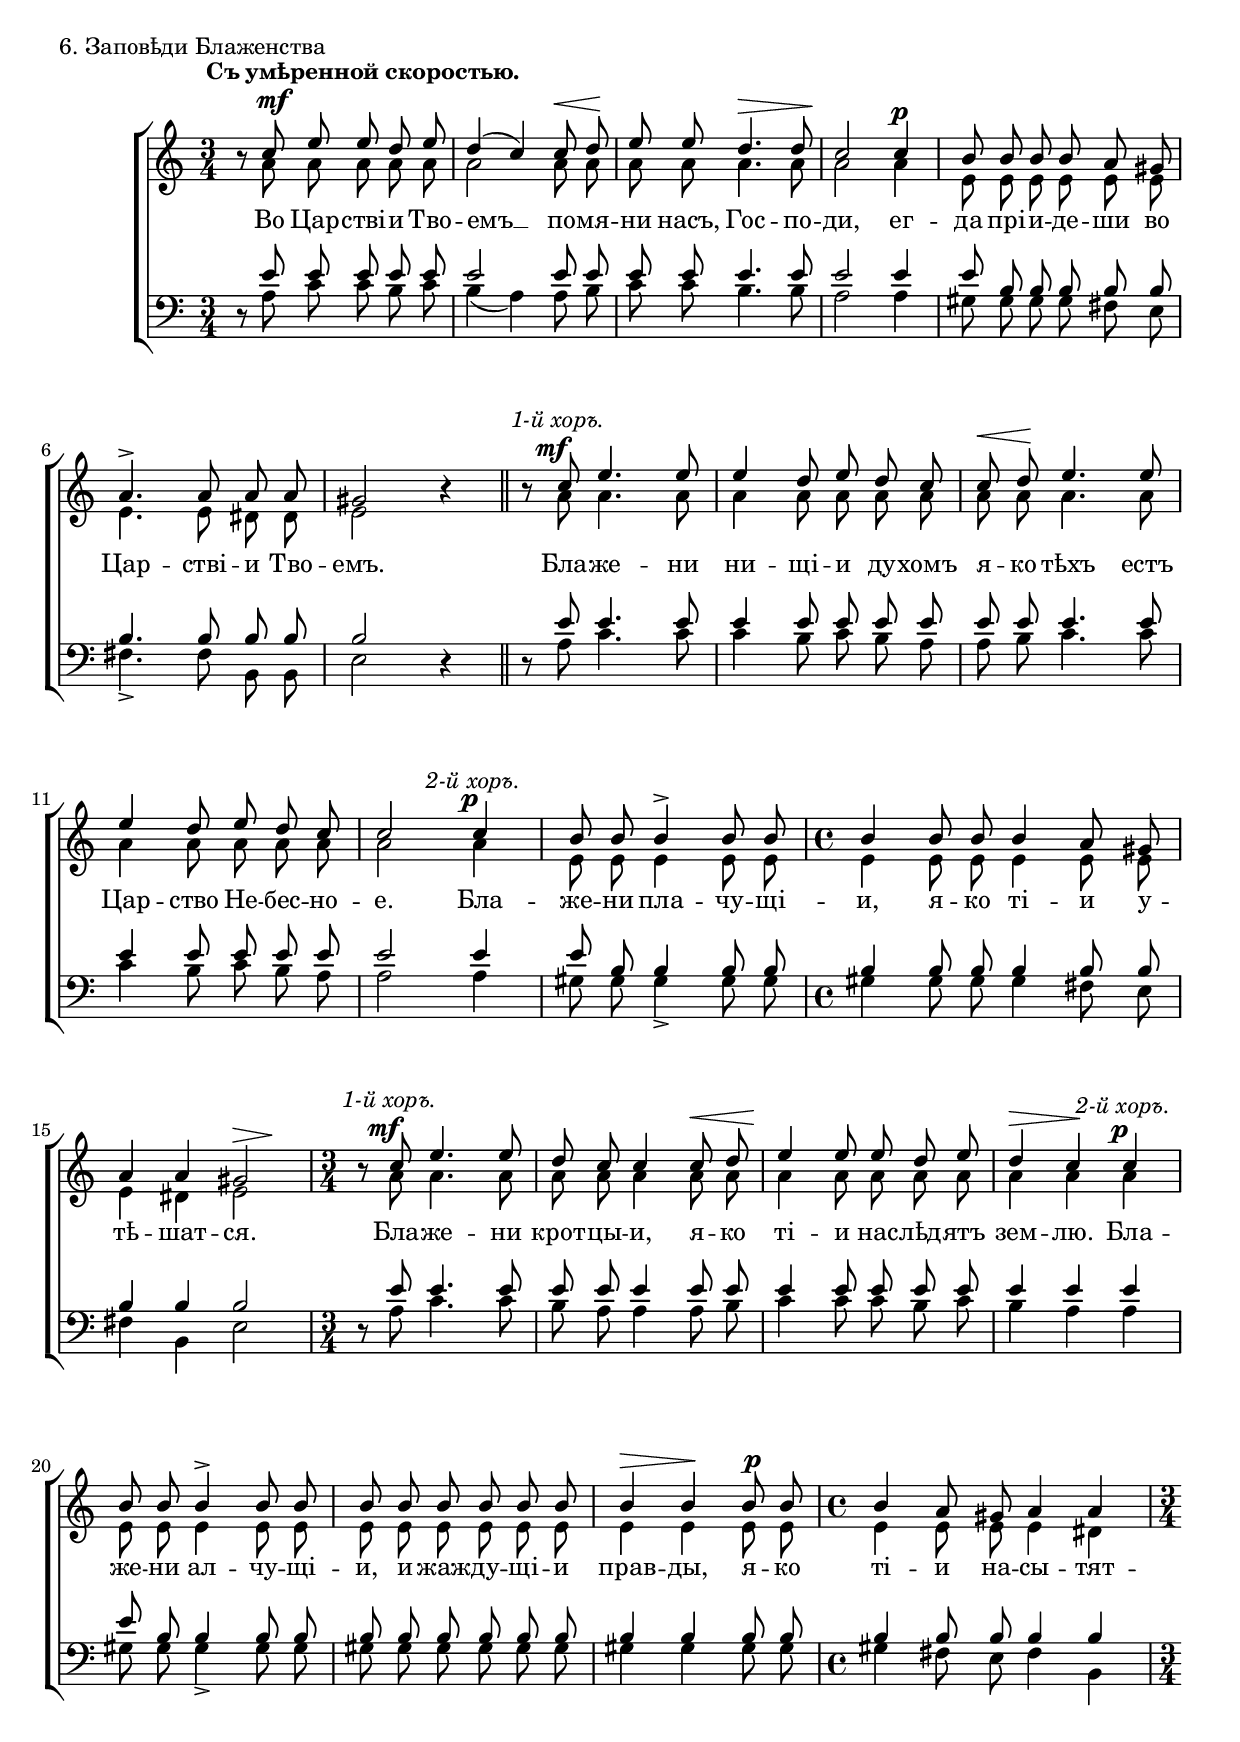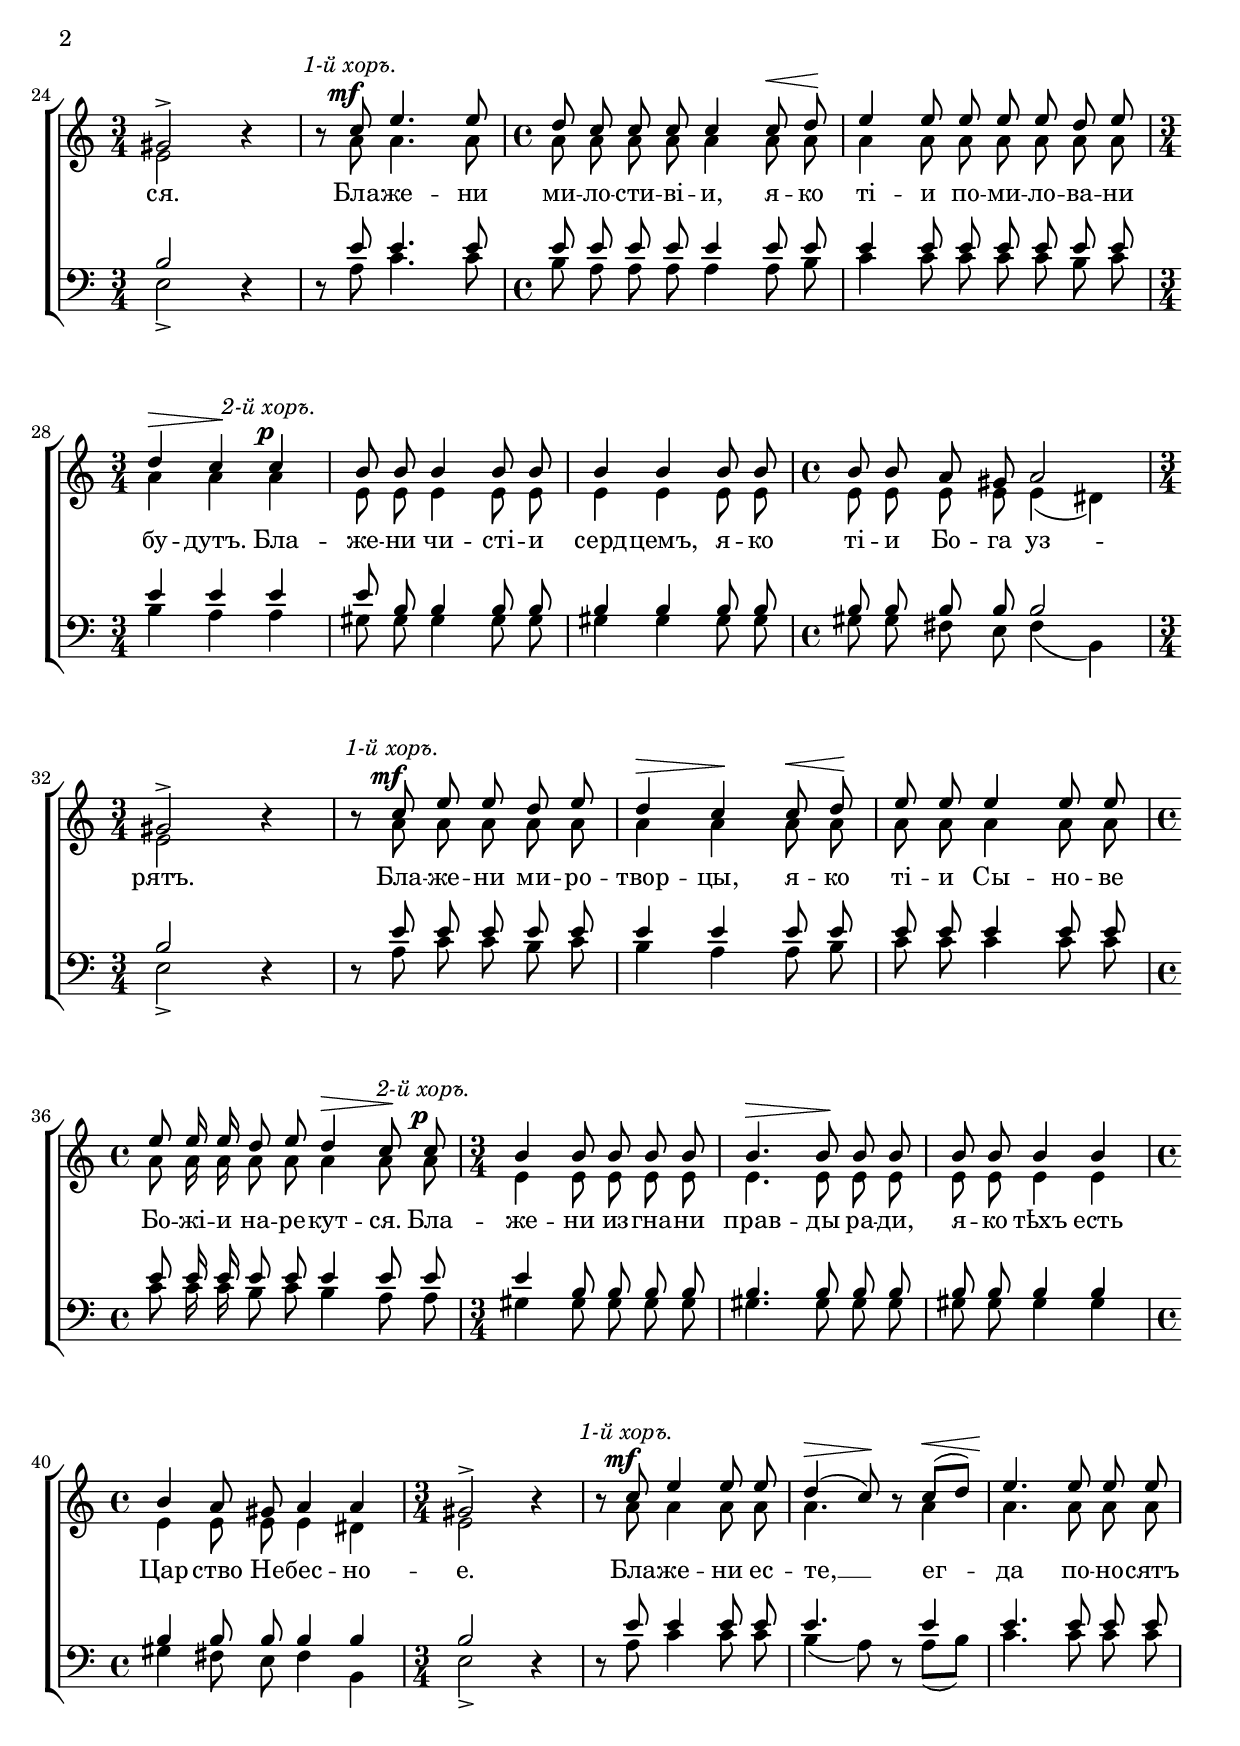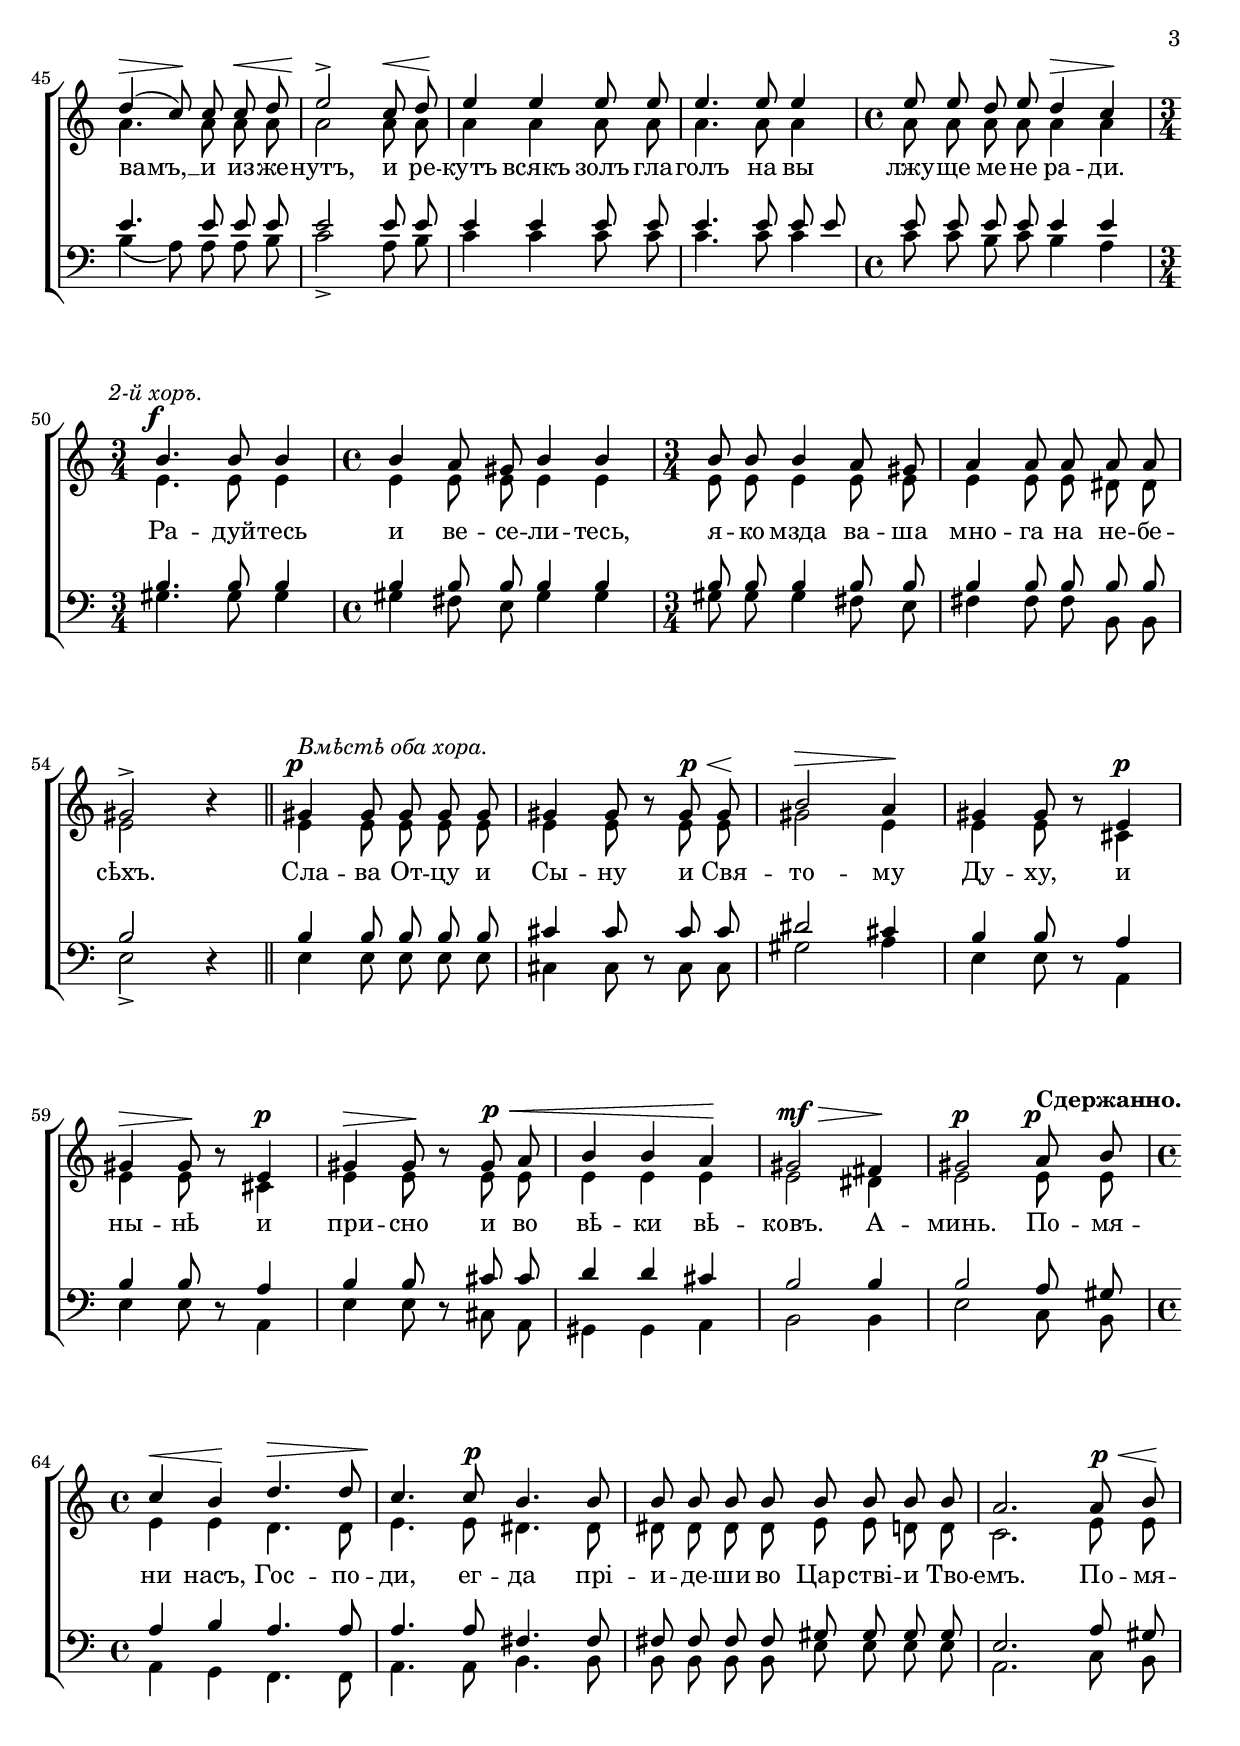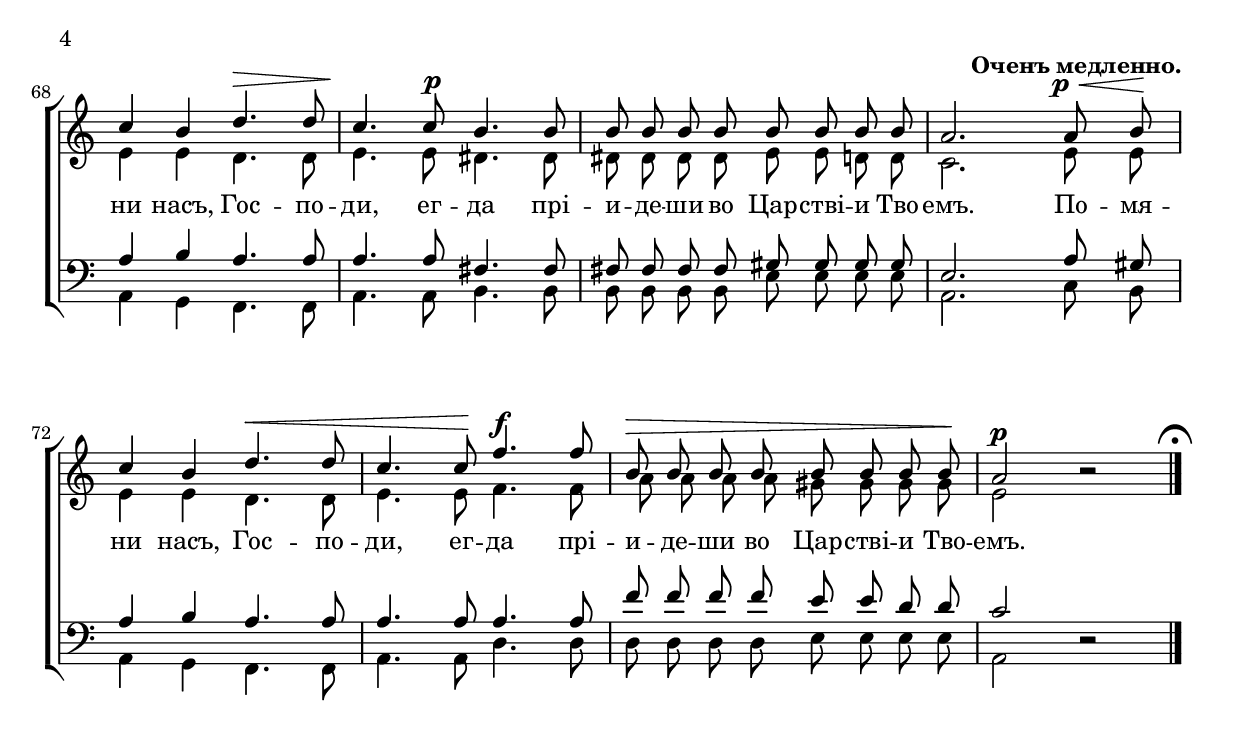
primo = \markup{ \italic "1-й хоръ." }
secondo = \markup{ \italic "2-й хоръ." }
both = \markup { \italic "Вмѣстѣ оба хора." }

sopNotes = {
	\set Score.tempoWholesPerMinute = #(ly:make-moment 76 4)
	\time 3/4 \key c \major
	r8 c''8 e''8 e''8 d''8 e''8 | d''4( c''4) c''8 d''8 | e''8 e''8 d''4. d''8 | c''2 c''4 |
	
	b'8 b'8 b'8 b'8 a'8 gis'8 | a'4.-> a'8 a'8 a'8 | gis'2 r4 | r8 c''8 e''4. e''8 | e''4 d''8 e''8 d''8 c''8 |
	c''8 d''8 e''4. e''8 | e''4 d''8 e''8 d''8 c''8 | c''2 c''4 | b'8 b'8 b'4-> b'8 b'8 | \time 4/4 b'4 b'8 b'8 b'4 a'8 gis'8 |
	a'4 a'4 gis'2 | \time 3/4 r8 c''8 e''4. e''8 | d''8 c''8 c''4 c''8 d''8 | e''4 e''8 e''8 d''8 e''8 | d''4 c''4 c''4 |
	
	b'8 b'8 b'4-> b'8 b'8 | b'8 b'8 b'8 b'8 b'8 b'8 | b'4 b'4 b'8 b'8 | \time 4/4 b'4 a'8 gis'8 a'4 a'4 | \time 3/4
	gis'2-> r4 | r8 c''8 e''4. e''8 | \time 4/4 d''8 c''8 c''8 c''8 c''4 c''8 d''8 | e''4 e''8 e''8 e''8 e''8 d''8 e''8 | \time 3/4
	d''4 c''4 c''4 | b'8 b'8 b'4 b'8 b'8 | b'4 b'4 b'8 b'8 | \time 4/4 b'8 b'8 a'8 gis'8 a'2 | \time 3/4 gis'2-> r4 |
	
	r8 c''8 e''8 e''8 d''8 e''8 | d''4 c''4 c''8 d''8 | e''8 e''8 e''4 e''8 e''8 | \time 4/4 e''8 e''16 e''16 d''8 e''8 d''4 c''8 c''8 | \time 3/4
	b'4 b'8 b'8 b'8 b'8 | b'4. b'8 b'8 b'8 | b'8 b'8 b'4 b'4 | \time 4/4 b'4 a'8 gis'8 a'4 a'4 | \time 3/4 gis'2-> r4 |
	r8 c''8 e''4 e''8 e''8 | d''4( c''8) r8 c''8([ d''8]) | e''4. e''8 e''8 e''8 | d''4( c''8) c''8 c''8 d''8 | e''2-> c''8 d''8 |
	
	e''4 e''4 e''8 e''8 | e''4. e''8 e''4 | \time 4/4 e''8 e''8 d''8 e''8 d''4 c''4 | \time 3/4 b'4. b'8 b'4 | \time 4/4 b'4 a'8 gis'8 b'4 b'4 | \time 3/4
	b'8 b'8 b'4 a'8 gis'8 | a'4 a'8 a'8 a'8 a'8 | gis'2-> r4 \bar "||" gis'4 gis'8 gis'8 gis'8 gis'8 | gis'4 gis'8 r8 gis'8 gis'8 |
	b'2 a'4 | gis'4 gis'8 r8 e'4 | gis'4 gis'8 r8 e'4 | gis'4 gis'8 r8 gis'8 a'8 | b'4 b'4 a'4 | gis'2 fis'4 |
	
	gis'2 a'8 b'8 | \time 4/4 c''4 b'4 d''4. d''8 | c''4. c''8 b'4. b'8 | b'8 b'8 b'8 b'8 b'8 b'8 b'8 b'8 |
	a'2. a'8 b'8 | c''4 b'4 d''4. d''8 | c''4. c''8 b'4. b'8 | b'8 b'8 b'8 b'8 b'8 b'8 b'8 b'8 |
	a'2. a'8 b'8 | c''4 b'4 d''4. d''8 | c''4. c''8 f''4. f''8 | b'8 b'8 b'8 b'8 b'8 b'8 b'8 b'8 | a'2 r2 \bar "|."
}
altNotes = {
	r8 a'8 a'8 a'8 a'8 a'8 | a'2 a'8 a'8 | a'8 a'8 a'4. a'8 | a'2 a'4 |
	
	e'8 e'8 e'8 e'8 e'8 e'8 | e'4. e'8 dis'8 dis'8 | e'2 r4 | r8 a'8 a'4. a'8 | a'4 a'8 a'8 a'8 a'8 |
	a'8 a'8 a'4. a'8 | a'4 a'8 a'8 a'8 a'8 | a'2 a'4 | e'8 e'8 e'4 e'8 e'8 | e'4 e'8 e'8 e'4 e'8 e'8 |
	e'4 dis'4 e'2 | r8 a'8 a'4. a'8 | a'8 a'8 a'4 a'8 a'8 | a'4 a'8 a'8 a'8 a'8 | a'4 a'4 a'4 |
	
	e'8 e'8 e'4 e'8 e'8 | e'8 e'8 e'8 e'8 e'8 e'8 | e'4 e'4 e'8 e'8 | e'4 e'8 e'8 e'4 dis'4 |
	e'2 r4 | r8 a'8 a'4. a'8 | a'8 a'8 a'8 a'8 a'4 a'8 a'8 | a'4 a'8 a'8 a'8 a'8 a'8 a'8 |
	a'4 a'4 a'4 | e'8 e'8 e'4 e'8 e'8 | e'4 e'4 e'8 e'8 | e'8 e'8 e'8 e'8 e'4( dis'4) | e'2 r4 |
	
	r8 a'8 a'8 a'8 a'8 a'8 | a'4 a'4 a'8 a'8 | a'8 a'8 a'4 a'8 a'8 | a'8 a'16 a'16 a'8 a'8 a'4 a'8 a'8 |
	e'4 e'8 e'8 e'8 e'8 | e'4. e'8 e'8 e'8 | e'8 e'8 e'4 e'4 | e'4 e'8 e'8 e'4 dis'4 | e'2 r4 |
	r8 a'8 a'4 a'8 a'8 | a'4. r8 a'4 | a'4. a'8 a'8 a'8 | a'4. a'8 a'8 a'8 | a'2 a'8 a'8 |
	
	a'4 a'4 a'8 a'8 | a'4. a'8 a'4 | a'8 a'8 a'8 a'8 a'4 a'4 | e'4. e'8 e'4 | e'4 e'8 e'8 e'4 e'4 |
	e'8 e'8 e'4 e'8 e'8 | e'4 e'8 e'8 dis'8 dis'8 | e'2 r4 | e'4 e'8 e'8 e'8 e'8 | e'4 e'8 r8 e'8 e'8 |
	gis'2 e'4 | e'4 e'8 r8 cis'4 | e'4 e'8 r8 cis'4 | e'4 e'8 r8 e'8 e'8 | e'4 e'4 e'4 | e'2 dis'4 |

	e'2 e'8 e'8 | e'4 e'4 d'4. d'8 | e'4. e'8 dis'4. dis'8 | dis'8 dis'8 dis'8 dis'8 e'8 e'8 d'8 d'8 |
	c'2. e'8 e'8 | e'4 e'4 d'4. d'8 | e'4. e'8 dis'4. dis'8 | dis'8 dis'8 dis'8 dis'8 e'8 e'8 d'8 d'8 |
	c'2. e'8 e'8 | e'4 e'4 d'4. d'8 | e'4. e'8 f'4. f'8 | a'8 a'8 a'8 a'8 gis'8 gis'8 gis'8 gis'8 | e'2 r2 |
}
tenNotes = {
	\time 3/4 \key c \major
	r8 e'8 e'8 e'8 e'8 e'8 | e'2 e'8 e'8 | e'8 e'8 e'4. e'8 | e'2 e'4 |
	
	e'8 b8 b8 b8 b8 b8 | b4. b8 b8 b8 | b2 r4 | r8 e'8 e'4. e'8 | e'4 e'8 e'8 e'8 e'8 |
	e'8 e'8 e'4. e'8 | e'4 e'8 e'8 e'8 e'8 | e'2 e'4 | e'8 b8 b4 b8 b8 | b4 b8 b8 b4 b8 b8 |
	b4 b4 b2 | r8 e'8 e'4. e'8 | e'8 e'8 e'4 e'8 e'8 | e'4 e'8 e'8 e'8 e'8 | e'4 e'4 e'4 |
	
	e'8 b8 b4 b8 b8 | b8 b8 b8 b8 b8 b8 | b4 b4 b8 b8 | b4 b8 b8 b4 b4 |
	b2 r4 | r8 e'8 e'4. e'8 | e'8 e'8 e'8 e'8 e'4 e'8 e'8 | e'4 e'8 e'8 e'8 e'8 e'8 e'8 |
	e'4 e'4 e'4 | e'8 b8 b4 b8 b8 | b4 b4 b8 b8 | b8 b8 b8 b8 b2 | b2 r4 |
	
	r8 e'8 e'8 e'8 e'8 e'8 | e'4 e'4 e'8 e'8 | e'8 e'8 e'4 e'8 e'8 | e'8 e'16 e'16 e'8 e'8 e'4 e'8 e'8 |
	e'4 b8 b8 b8 b8 | b4. b8 b8 b8 | b8 b8 b4 b4 | b4 b8 b8 b4 b4 | b2 r4 |
	r8 e'8 e'4 e'8 e'8 | e'4. r8 e'4 | e'4. e'8 e'8 e'8 | e'4. e'8 e'8 e'8 | e'2 e'8 e'8 |
	
	e'4 e'4 e'8 e'8 | e'4. e'8 e'8 e'8 | e'8 e'8 e'8 e'8 e'4 e'4 | b4. b8 b4 | b4 b8 b8 b4 b4 |
	b8 b8 b4 b8 b8 | b4 b8 b8 b8 b8 | b2 r4 | b4 b8 b8 b8 b8 | cis'4 cis'8 r8 cis'8 cis'8 |
	dis'2 cis'4 | b4 b8 r8 a4 | b4 b8 r8 a4 | b4 b8 r8 cis'8 cis'8 | d'4 d'4 cis'4 | b2 b4 |
	
	b2 a8 gis8 | a4 b4 a4. a8 | a4. a8 fis4. fis8 | fis8 fis8 fis8 fis8 gis8 gis8 gis8 gis8 |
	e2. a8 gis8 | a4 b4 a4. a8 | a4. a8 fis4. fis8 | fis8 fis8 fis8 fis8 gis8 gis8 gis8 gis8 |
	e2. a8 gis8 | a4 b4 a4. a8 | a4. a8 a4. a8 | f'8 f'8 f'8 f'8 e'8 e'8 d'8 d'8 | c'2 r2 |
}
basNotes = {
	r8 a8 c'8 c'8 b8 c'8 | b4( a4) a8 b8 | c'8 c'8 b4. b8 | a2 a4 |
	
	gis8 gis8 gis8 gis8 fis8 e8 | fis4.-> fis8 b,8 b,8 | e2 r4 | r8 a8 c'4. c'8 | c'4 b8 c'8 b8 a8 |
	a8 b8 c'4. c'8 | c'4 b8 c'8 b8 a8 | a2 a4 | gis8 gis8 gis4-> gis8 gis8 | gis4 gis8 gis8 gis4 fis8 e8 |
	fis4 b,4 e2 | r8 a8 c'4. c'8 | b8 a8 a4 a8 b8 | c'4 c'8 c'8 b8 c'8 | b4 a4 a4 |
	
	gis8 gis8 gis4-> gis8 gis8 | gis8 gis8 gis8 gis8 gis8 gis8 | gis4 gis4 gis8 gis8 | gis4 fis8 e8 fis4 b,4 |
	e2-> r4 | r8 a8 c'4. c'8 | b8 a8 a8 a8 a4 a8 b8 | c'4 c'8 c'8 c'8 c'8 b8 c'8 |            
	b4 a4 a4 | gis8 gis8 gis4 gis8 gis8 | gis4 gis4 gis8 gis8 | gis8 gis8 fis8 e8 fis4( b,4) | e2-> r4 |
	
	r8 a8 c'8 c'8 b8 c'8 | b4 a4 a8 b8 | c'8 c'8 c'4 c'8 c'8 | c'8 c'16 c'16 b8 c'8 b4 a8 a8 |
	gis4 gis8 gis8 gis8 gis8 | gis4.  gis8 gis8 gis8 | gis8 gis8 gis4 gis4 |  gis4 fis8 e8 fis4 b,4 | e2-> r4 |
	r8 a8 c'4 c'8 c'8 | b4( a8) r8 a8([ b8]) | c'4. c'8 c'8 c'8 | b4( a8) a8 a8 b8 | c'2-> a8 b8 |
	
	c'4 c'4 c'8 c'8 | c'4. c'8 c'4 | c'8 c'8 b8 c'8 b4 a4 | gis4. gis8 gis4 | gis4 fis8 e8 gis4 gis4 |
	gis8 gis8 gis4 fis8 e8 | fis4 fis8 fis8 b,8 b,8 | e2-> r4 | e4 e8 e8 e8 e8 | cis4 cis8 r8 cis8 cis8 |
	gis2 a4 | e4 e8 r8 a,4 | e4 e8 r8 a,4 | e4 e8 r8 cis8 a,8 | gis,4 gis,4 a,4 | b,2 b,4 |
	
	e2 c8 b,8 | a,4 g,4 f,4. f,8 | a,4. a,8 b,4. b,8 | b,8 b,8 b,8 b,8 e8 e8 e8 e8 |
	a,2. c8 b,8 | a,4 g,4 f,4. f,8 | a,4. a,8 b,4. b,8 | b,8 b,8 b,8 b,8 e8 e8 e8 e8 |
	a,2. c8 b,8 | a,4 g,4 f,4. f,8 | a,4. a,8 d4. d8 | d8 d8 d8 d8 e8 e8 e8 e8 | a,2 r2 |
}
dyn = {
	\override Score.RehearsalMark #'break-visibility = #begin-of-line-invisible
	s1*0^\markup{"" \translate #'(-3 . 0) \bold "Съ умѣренной скоростью."}
	\set hairpinToBarline = ##f
	\once\override DynamicText #'X-offset = #2
	s2.\mf | s2 s8\< s8\! | s4 s2\> | s2\! s4\p | \override TextScript #'self-alignment-X = #CENTER
	
	s2. | s2. | s2. \bar "||" s8 \once\override DynamicText #'X-offset = #-2 s8^\primo\mf s2 | s2. |
	s8\< s8\! s2 | s2. | s2 \once\override DynamicText #'X-offset = #-1 s4^\secondo\p | s2. | s1 |
	s2 s4\> s4\! | s8 \once\override DynamicText #'X-offset = #-2 s8^\primo\mf s2 | s2 s4\< | s2.\! | s4\> s4\! \once\override DynamicText #'X-offset = #-1 s4^\secondo\p |
	
	s2. | s2. | s4\> s4\! s4\p | s1 |
	s2. | s8 \once\override DynamicText #'X-offset = #-2 s8^\primo\mf s2 | s2. s8\< s8\! | s1 |
	s4\> s4\! \once\override DynamicText #'X-offset = #-1 s4^\secondo\p | s2. | s2. | s1 | s2. |
	
	s8 \once\override DynamicText #'X-offset = #-2 s8^\primo\mf s2 | s4\> s4\! s8\< s8\! | s2. | s2 s4\> s8\! \once\override DynamicText #'X-offset = #-1 s8^\secondo\p |
	s2. | s4.\> s4.\! | s2. | s1 | s2. |
	s8 \once\override DynamicText #'X-offset = #-2 s8^\primo\mf s2 | \set hairpinToBarline = ##t s4\> s4\! s4\< | s2.\! | s4\> s4\! s4\< | s2\! \set hairpinToBarline = ##f s8\< s8\! |
	
	s2. | s2. | s2 s4\> s4\! | \once\override DynamicText #'X-offset = #-1 s2.^\secondo\f | s1 |
	s2. | s2. | \override TextScript #'self-alignment-X = #LEFT s2. | \once\override DynamicText #'X-offset = #-1 s2.^\both\p | s2 s8\p\< s8\! |
	s2\> s4\! | s2 s4\p | s4\> s4\! s4\p | s4\> s4\! s4\p\< | s2 s4\! | s2\mf\> s4\! |
	
	s2\p \once\override DynamicText #'X-offset = #-1 s4\p^\markup{"" \translate #'(-2 . 0) \bold "Сдержанно."} | s4\< s4\! s2\> | s4.\! s8\p s2 | s1 |
	s2. s8\p\< s8\! | s2 s2\> | s4.\! s8\p s2 | s1 |
	s4 s2^\markup{\bold "Оченъ медленно."} \once\override DynamicText #'X-offset = #-1 s8\p\< s8\! | s2 s2\< | s4. s8\! s2\f | s2.\> s8 s8\! | s1\p | \mark\markup{ \musicglyph #"scripts.ufermata" }
}

text = \lyricmode {
	Во Цар -- стві -- и Тво -- емъ __ по -- мя -- ни насъ, Гос -- по -- ди, ег --
	
	да прі -- и -- де -- ши во Цар -- стві -- и Тво -- емъ. Бла -- же -- ни ни -- щі -- и ду -- хомъ
	я -- ко тѣхъ естъ Цар -- ство Не -- бес -- но -- е. Бла -- же -- ни пла -- чу -- щі -- и, я -- ко ті -- и у --
	тѣ -- шат -- ся. Бла -- же -- ни крот -- цы -- и, я -- ко ті -- и нас -- лѣд -- ятъ зем -- лю. Бла --
	
	же -- ни ал -- чу -- щі -- и, и жаж -- ду -- щі -- и прав -- ды, я -- ко ті -- и на -- сы -- тят --
	ся. Бла -- же -- ни ми -- ло -- сти -- ві -- и, я -- ко ті -- и по -- ми -- ло -- ва -- ни
	бу -- дутъ. Бла -- же -- ни чи -- сті -- и серд -- цемъ, я -- ко ті -- и Бо -- га уз -- рятъ.
	
	Бла -- же -- ни ми -- ро -- твор -- цы, я -- ко ті -- и Сы -- но -- ве Бо -- жі -- и на -- ре -- кут -- ся. Бла --
	же -- ни из -- гна -- ни прав -- ды ра -- ди, я -- ко тѣхъ есть Цар -- ство Не -- бес -- но -- е.
	Бла -- же -- ни ес -- те, __ ег -- да по -- но -- сятъ вамъ, __ и из -- же -- нутъ, и ре --
	
	кутъ всякъ золъ гла -- голъ на вы лжу -- ще ме -- не ра -- ди. Ра -- дуй -- тесь и ве -- се -- ли -- тесь,
	я -- ко мзда ва -- ша мно -- га на не -- бе -- сѣхъ. Сла -- ва От -- цу и Сы -- ну и Свя --
	то -- му Ду -- ху, и ны -- нѣ и при -- сно и во вѣ -- ки вѣ -- ковъ. А --
	
	минь. По -- мя -- ни насъ, Гос -- по -- ди, ег -- да прі -- и -- де -- ши во Цар -- стві -- и Тво --
	емъ. По -- мя -- ни насъ, Гос -- по -- ди, ег -- да прі -- и -- де -- ши во Цар -- стві -- и Тво --
	емъ. По -- мя -- ни насъ, Гос -- по -- ди, ег -- да прі -- и -- де -- ши во Цар -- стві -- и Тво -- емъ.
}

\score {
	\new ChoirStaff <<
		\new Staff = trebStaff {
			\clef treble
			<<
			\new Voice { \dynamicUp \dyn }
			\new Voice = sopVoice { \override Rest #'staff-position = #0 \autoBeamOff \voiceOne \sopNotes }
			\new Voice = altVoice { \override Rest #'transparent = ##t   \autoBeamOff \voiceTwo \altNotes }
			>>
		}
		\new Lyrics \lyricsto sopVoice { \text }
		\new Staff = bassStaff {
			\clef bass
			<<
			\new Voice = tenVoice { \override Rest #'transparent = ##t   \autoBeamOff \voiceOne \tenNotes }
			\new Voice = basVoice { \override Rest #'staff-position = #0 \autoBeamOff \voiceTwo \basNotes }
			>>
		}
 	>>
	\layout {
		system-count = 17
		\context {
			\Score
			\override BarNumber #'extra-offset = #'(-0.75 . 0.25)
			\override NonMusicalPaperColumn #'line-break-system-details = #'((alignment-offsets . (0 -8 -15.5)))
		}
	}
	\header { piece = "6. Заповѣди Блаженства" }
}
\score {
  <<
    \new Staff  {
      \set Staff.midiInstrument = "oboe"
      \new Voice { \sopNotes }
    }
    \new Staff {
      \set Staff.midiInstrument = "violin"
      \new Voice { \altNotes }
    }
    \context Staff {
      \set Staff.midiInstrument = "viola"
      \new Voice { \tenNotes }
    }
    \context Staff {
      \set Staff.midiInstrument = "cello"
      \new Voice { \basNotes }
    }
  >>
  \midi {
    \context {
      \Score
      tempoWholesPerMinute = #(ly:make-moment 76 4)
    }
  }
}

